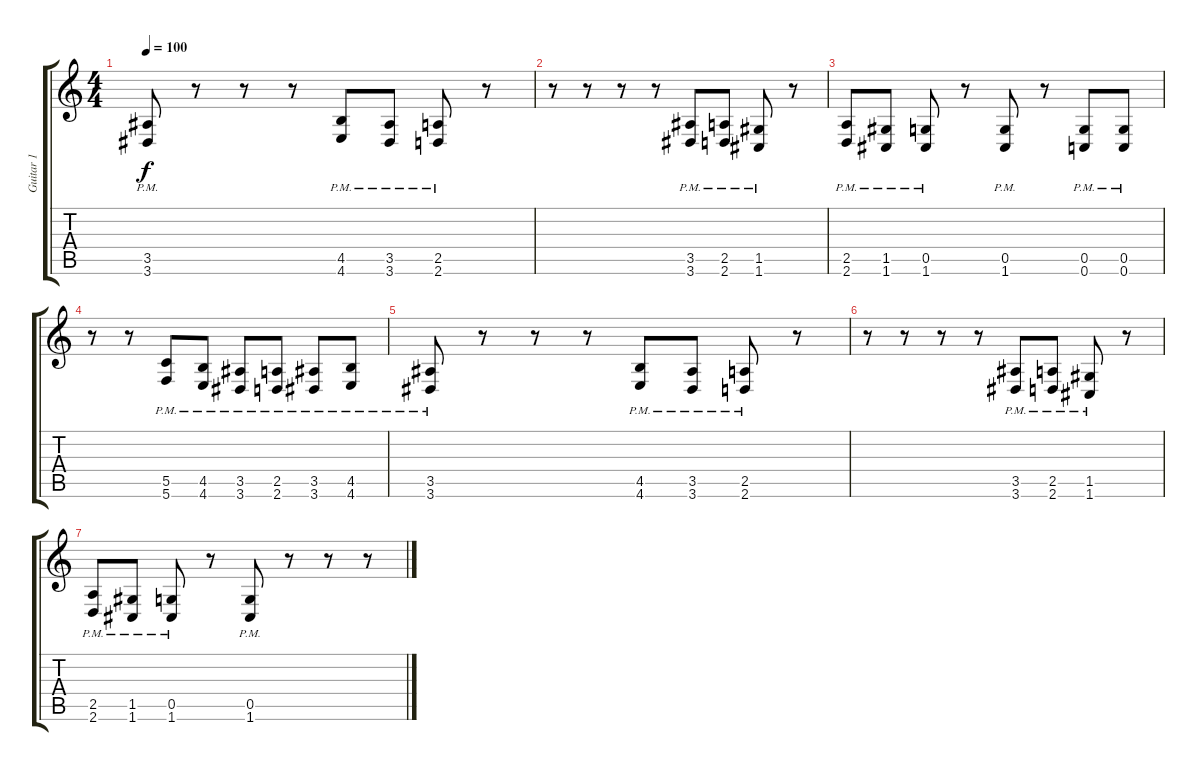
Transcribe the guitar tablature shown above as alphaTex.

\track ("Guitar 1" "Guitar 1") {instrument distortionguitar}
\staff {score tabs}
\tuning (D4 A3 F3 C3 G2 C2) {hide}
\ts (4 4)
\tempo 100
\clef g2
\ks c
(3.5{pm} 3.6{pm}).8{dy f} r.8 r.8 r.8 (4.5{pm} 4.6{pm}).8 (3.5{pm} 3.6{pm}).8 (2.5{pm} 2.6{pm}).8 r.8 |
r.8 r.8 r.8 r.8 (3.5{pm} 3.6{pm}).8 (2.5{pm} 2.6{pm}).8 (1.5{pm} 1.6{pm}).8 r.8 |
(2.5{pm} 2.6{pm}).8 (1.5{pm} 1.6{pm}).8 (0.5{pm} 1.6{pm}).8 r.8 (0.5{pm} 1.6{pm}).8 r.8 (0.5{pm} 0.6{pm}).8 (0.5{pm} 0.6{pm}).8 |
r.8 r.8 (5.5{pm} 5.6{pm}).8 (4.5{pm} 4.6{pm}).8 (3.5{pm} 3.6{pm}).8 (2.5{pm} 2.6{pm}).8 (3.5{pm} 3.6{pm}).8 (4.5{pm} 4.6{pm}).8 |
(3.5{pm} 3.6{pm}).8 r.8 r.8 r.8 (4.5{pm} 4.6{pm}).8 (3.5{pm} 3.6{pm}).8 (2.5{pm} 2.6{pm}).8 r.8 |
r.8 r.8 r.8 r.8 (3.5{pm} 3.6{pm}).8 (2.5{pm} 2.6{pm}).8 (1.5{pm} 1.6{pm}).8 r.8 |
(2.5{pm} 2.6{pm}).8 (1.5{pm} 1.6{pm}).8 (0.5{pm} 1.6{pm}).8 r.8 (0.5{pm} 1.6{pm}).8 r.8 r.8 r.8
